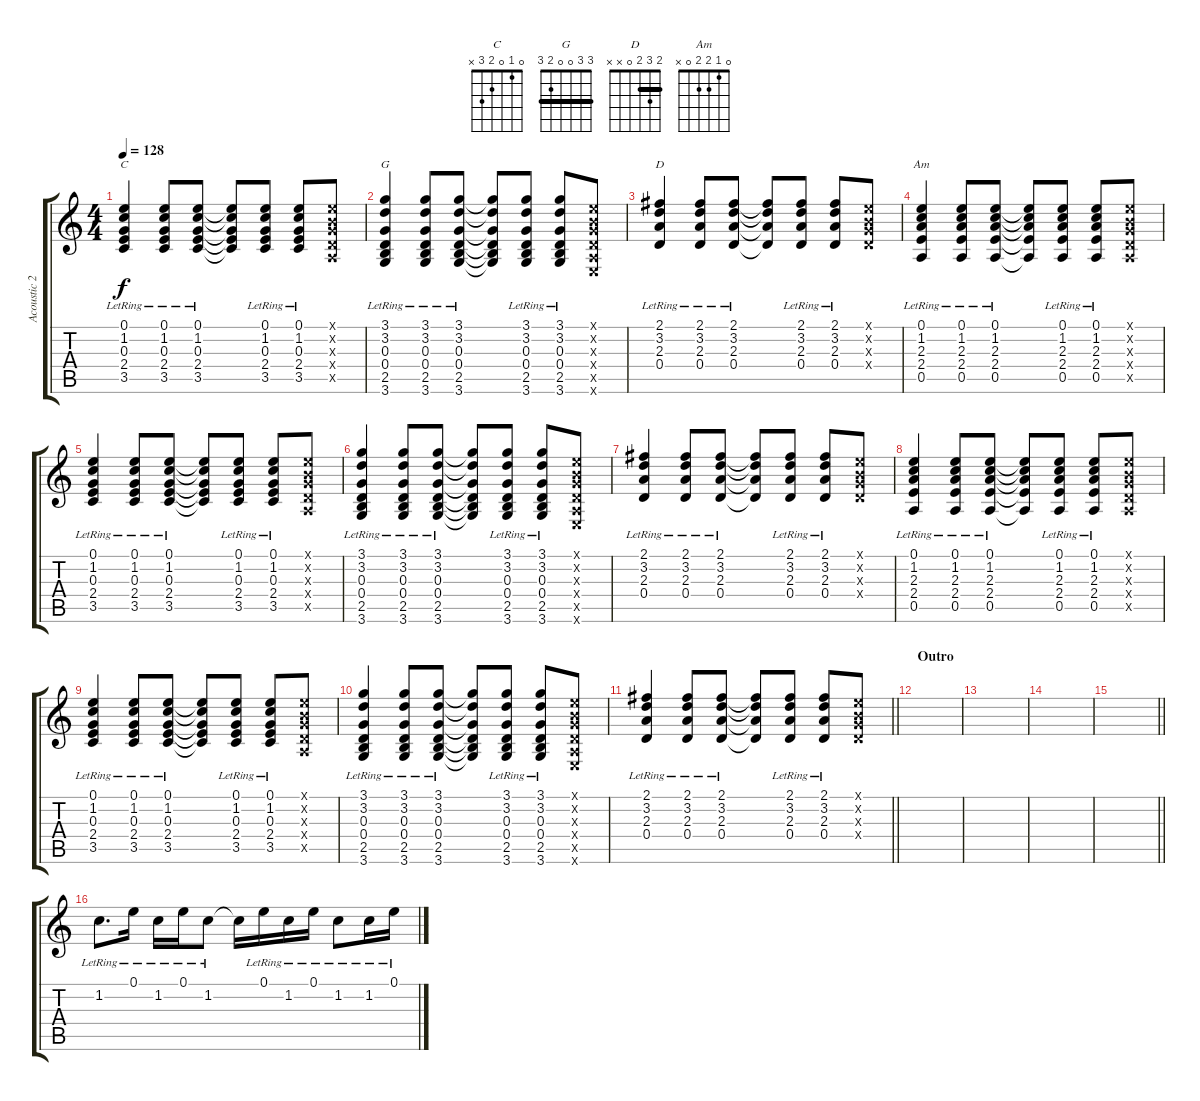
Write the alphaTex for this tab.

\track ("Acoustic 2" "Acoustic 2") {instrument acousticguitarsteel}
\staff {score tabs}
\tuning (E4 B3 G3 D3 A2 E2) {hide}
\chord ("C" 0 1 0 2 3 x)
\chord ("G" 3 3 0 0 2 3) {barre 3}
\chord ("D" 2 3 2 0 x x) {barre 2}
\chord ("Am" 0 1 2 2 0 x)
\ts (4 4)
\tempo 128
\clef g2
\ks c
(0.1{lr} 1.2{lr} 0.3{lr} 2.4{lr} 3.5{lr}).4{ch "C" dy f} (0.1{lr} 1.2{lr} 0.3{lr} 2.4{lr} 3.5{lr}).8 (0.1{lr} 1.2{lr} 0.3{lr} 2.4{lr} 3.5{lr}).8 (0.1{t} 1.2{t} 0.3{t} 2.4{t} 3.5{t}).8 (0.1{lr} 1.2{lr} 0.3{lr} 2.4{lr} 3.5{lr}).8 (0.1{lr} 1.2{lr} 0.3{lr} 2.4{lr} 3.5{lr}).8 (0.1{x} 0.2{x} 0.3{x} 0.4{x} 0.5{x}).8 |
(3.1{lr} 3.2{lr} 0.3{lr} 0.4{lr} 2.5{lr} 3.6{lr}).4{ch "G"} (3.1{lr} 3.2{lr} 0.3{lr} 0.4{lr} 2.5{lr} 3.6{lr}).8 (3.1{lr} 3.2{lr} 0.3{lr} 0.4{lr} 2.5{lr} 3.6{lr}).8 (3.1{t} 3.2{t} 0.3{t} 0.4{t} 2.5{t} 3.6{t}).8 (3.1{lr} 3.2{lr} 0.3{lr} 0.4{lr} 2.5{lr} 3.6{lr}).8 (3.1{lr} 3.2{lr} 0.3{lr} 0.4{lr} 2.5{lr} 3.6{lr}).8 (0.1{x} 0.2{x} 0.3{x} 0.4{x} 0.5{x} 0.6{x}).8 |
(2.1{lr} 3.2{lr} 2.3{lr} 0.4{lr}).4{ch "D"} (2.1{lr} 3.2{lr} 2.3{lr} 0.4{lr}).8 (2.1{lr} 3.2{lr} 2.3{lr} 0.4{lr}).8 (2.1{t} 3.2{t} 2.3{t} 0.4{t}).8 (2.1{lr} 3.2{lr} 2.3{lr} 0.4{lr}).8 (2.1{lr} 3.2{lr} 2.3{lr} 0.4{lr}).8 (0.1{x} 0.2{x} 0.3{x} 0.4{x}).8 |
(0.1{lr} 1.2{lr} 2.3{lr} 2.4{lr} 0.5{lr}).4{ch "Am"} (0.1{lr} 1.2{lr} 2.3{lr} 2.4{lr} 0.5{lr}).8 (0.1{lr} 1.2{lr} 2.3{lr} 2.4{lr} 0.5{lr}).8 (0.1{t} 1.2{t} 2.3{t} 2.4{t} 0.5{t}).8 (0.1{lr} 1.2{lr} 2.3{lr} 2.4{lr} 0.5{lr}).8 (0.1{lr} 1.2{lr} 2.3{lr} 2.4{lr} 0.5{lr}).8 (0.1{x} 0.2{x} 0.3{x} 0.4{x} 0.5{x}).8 |
(0.1{lr} 1.2{lr} 0.3{lr} 2.4{lr} 3.5{lr}).4 (0.1{lr} 1.2{lr} 0.3{lr} 2.4{lr} 3.5{lr}).8 (0.1{lr} 1.2{lr} 0.3{lr} 2.4{lr} 3.5{lr}).8 (0.1{t} 1.2{t} 0.3{t} 2.4{t} 3.5{t}).8 (0.1{lr} 1.2{lr} 0.3{lr} 2.4{lr} 3.5{lr}).8 (0.1{lr} 1.2{lr} 0.3{lr} 2.4{lr} 3.5{lr}).8 (0.1{x} 0.2{x} 0.3{x} 0.4{x} 0.5{x}).8 |
(3.1{lr} 3.2{lr} 0.3{lr} 0.4{lr} 2.5{lr} 3.6{lr}).4 (3.1{lr} 3.2{lr} 0.3{lr} 0.4{lr} 2.5{lr} 3.6{lr}).8 (3.1{lr} 3.2{lr} 0.3{lr} 0.4{lr} 2.5{lr} 3.6{lr}).8 (3.1{t} 3.2{t} 0.3{t} 0.4{t} 2.5{t} 3.6{t}).8 (3.1{lr} 3.2{lr} 0.3{lr} 0.4{lr} 2.5{lr} 3.6{lr}).8 (3.1{lr} 3.2{lr} 0.3{lr} 0.4{lr} 2.5{lr} 3.6{lr}).8 (0.1{x} 0.2{x} 0.3{x} 0.4{x} 0.5{x} 0.6{x}).8 |
(2.1{lr} 3.2{lr} 2.3{lr} 0.4{lr}).4 (2.1{lr} 3.2{lr} 2.3{lr} 0.4{lr}).8 (2.1{lr} 3.2{lr} 2.3{lr} 0.4{lr}).8 (2.1{t} 3.2{t} 2.3{t} 0.4{t}).8 (2.1{lr} 3.2{lr} 2.3{lr} 0.4{lr}).8 (2.1{lr} 3.2{lr} 2.3{lr} 0.4{lr}).8 (0.1{x} 0.2{x} 0.3{x} 0.4{x}).8 |
(0.1{lr} 1.2{lr} 2.3{lr} 2.4{lr} 0.5{lr}).4 (0.1{lr} 1.2{lr} 2.3{lr} 2.4{lr} 0.5{lr}).8 (0.1{lr} 1.2{lr} 2.3{lr} 2.4{lr} 0.5{lr}).8 (0.1{t} 1.2{t} 2.3{t} 2.4{t} 0.5{t}).8 (0.1{lr} 1.2{lr} 2.3{lr} 2.4{lr} 0.5{lr}).8 (0.1{lr} 1.2{lr} 2.3{lr} 2.4{lr} 0.5{lr}).8 (0.1{x} 0.2{x} 0.3{x} 0.4{x} 0.5{x}).8 |
(0.1{lr} 1.2{lr} 0.3{lr} 2.4{lr} 3.5{lr}).4 (0.1{lr} 1.2{lr} 0.3{lr} 2.4{lr} 3.5{lr}).8 (0.1{lr} 1.2{lr} 0.3{lr} 2.4{lr} 3.5{lr}).8 (0.1{t} 1.2{t} 0.3{t} 2.4{t} 3.5{t}).8 (0.1{lr} 1.2{lr} 0.3{lr} 2.4{lr} 3.5{lr}).8 (0.1{lr} 1.2{lr} 0.3{lr} 2.4{lr} 3.5{lr}).8 (0.1{x} 0.2{x} 0.3{x} 0.4{x} 0.5{x}).8 |
(3.1{lr} 3.2{lr} 0.3{lr} 0.4{lr} 2.5{lr} 3.6{lr}).4 (3.1{lr} 3.2{lr} 0.3{lr} 0.4{lr} 2.5{lr} 3.6{lr}).8 (3.1{lr} 3.2{lr} 0.3{lr} 0.4{lr} 2.5{lr} 3.6{lr}).8 (3.1{t} 3.2{t} 0.3{t} 0.4{t} 2.5{t} 3.6{t}).8 (3.1{lr} 3.2{lr} 0.3{lr} 0.4{lr} 2.5{lr} 3.6{lr}).8 (3.1{lr} 3.2{lr} 0.3{lr} 0.4{lr} 2.5{lr} 3.6{lr}).8 (0.1{x} 0.2{x} 0.3{x} 0.4{x} 0.5{x} 0.6{x}).8 |
\barLineRight lightlight
(2.1{lr} 3.2{lr} 2.3{lr} 0.4{lr}).4 (2.1{lr} 3.2{lr} 2.3{lr} 0.4{lr}).8 (2.1{lr} 3.2{lr} 2.3{lr} 0.4{lr}).8 (2.1{t} 3.2{t} 2.3{t} 0.4{t}).8 (2.1{lr} 3.2{lr} 2.3{lr} 0.4{lr}).8 (2.1{lr} 3.2{lr} 2.3{lr} 0.4{lr}).8 (0.1{x} 0.2{x} 0.3{x} 0.4{x}).8 |
\section ("" "Outro")
|
|
|
\barLineRight lightlight
|
1.2{lr}.8{d volume 9} 0.1{lr}.16 1.2{lr}.16 0.1{lr}.16 1.2{lr}.8 1.2{t}.16 0.1{lr}.16 1.2{lr}.16 0.1{lr}.16 1.2{lr}.8 1.2{lr}.16 0.1{lr}.16
